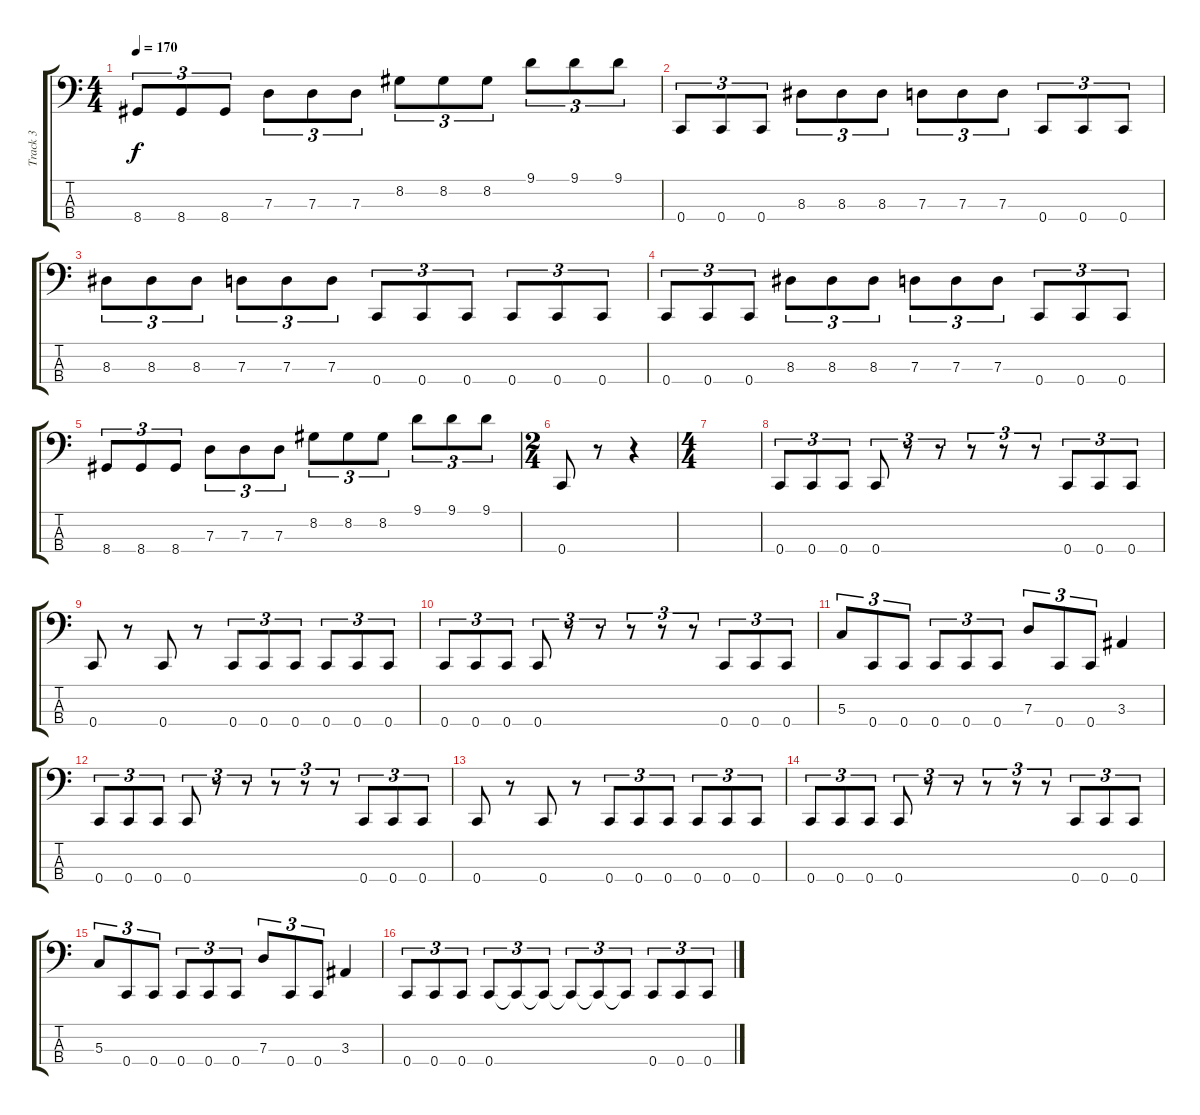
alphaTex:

\track ("Track 3" "Track 3") {instrument electricbasspick}
\staff {score tabs}
\tuning (F2 C2 G1 C1) {hide}
\ts (4 4)
\tempo 170
\clef f4
\ks c
8.4.8{tu (3 2) dy f} 8.4.8{tu (3 2)} 8.4.8{tu (3 2)} 7.3.8{tu (3 2)} 7.3.8{tu (3 2)} 7.3.8{tu (3 2)} 8.2.8{tu (3 2)} 8.2.8{tu (3 2)} 8.2.8{tu (3 2)} 9.1.8{tu (3 2)} 9.1.8{tu (3 2)} 9.1.8{tu (3 2)} |
0.4.8{tu (3 2)} 0.4.8{tu (3 2)} 0.4.8{tu (3 2)} 8.3.8{tu (3 2)} 8.3.8{tu (3 2)} 8.3.8{tu (3 2)} 7.3.8{tu (3 2)} 7.3.8{tu (3 2)} 7.3.8{tu (3 2)} 0.4.8{tu (3 2)} 0.4.8{tu (3 2)} 0.4.8{tu (3 2)} |
8.3.8{tu (3 2)} 8.3.8{tu (3 2)} 8.3.8{tu (3 2)} 7.3.8{tu (3 2)} 7.3.8{tu (3 2)} 7.3.8{tu (3 2)} 0.4.8{tu (3 2)} 0.4.8{tu (3 2)} 0.4.8{tu (3 2)} 0.4.8{tu (3 2)} 0.4.8{tu (3 2)} 0.4.8{tu (3 2)} |
0.4.8{tu (3 2)} 0.4.8{tu (3 2)} 0.4.8{tu (3 2)} 8.3.8{tu (3 2)} 8.3.8{tu (3 2)} 8.3.8{tu (3 2)} 7.3.8{tu (3 2)} 7.3.8{tu (3 2)} 7.3.8{tu (3 2)} 0.4.8{tu (3 2)} 0.4.8{tu (3 2)} 0.4.8{tu (3 2)} |
8.4.8{tu (3 2)} 8.4.8{tu (3 2)} 8.4.8{tu (3 2)} 7.3.8{tu (3 2)} 7.3.8{tu (3 2)} 7.3.8{tu (3 2)} 8.2.8{tu (3 2)} 8.2.8{tu (3 2)} 8.2.8{tu (3 2)} 9.1.8{tu (3 2)} 9.1.8{tu (3 2)} 9.1.8{tu (3 2)} |
\ts (2 4)
0.4.8 r.8 r.4 |
\ts (4 4)
|
0.4.8{tu (3 2)} 0.4.8{tu (3 2)} 0.4.8{tu (3 2)} 0.4.8{tu (3 2)} r.8{tu (3 2)} r.8{tu (3 2)} r.8{tu (3 2)} r.8{tu (3 2)} r.8{tu (3 2)} 0.4.8{tu (3 2)} 0.4.8{tu (3 2)} 0.4.8{tu (3 2)} |
0.4.8 r.8 0.4.8 r.8 0.4.8{tu (3 2)} 0.4.8{tu (3 2)} 0.4.8{tu (3 2)} 0.4.8{tu (3 2)} 0.4.8{tu (3 2)} 0.4.8{tu (3 2)} |
0.4.8{tu (3 2)} 0.4.8{tu (3 2)} 0.4.8{tu (3 2)} 0.4.8{tu (3 2)} r.8{tu (3 2)} r.8{tu (3 2)} r.8{tu (3 2)} r.8{tu (3 2)} r.8{tu (3 2)} 0.4.8{tu (3 2)} 0.4.8{tu (3 2)} 0.4.8{tu (3 2)} |
5.3.8{tu (3 2)} 0.4.8{tu (3 2)} 0.4.8{tu (3 2)} 0.4.8{tu (3 2)} 0.4.8{tu (3 2)} 0.4.8{tu (3 2)} 7.3.8{tu (3 2)} 0.4.8{tu (3 2)} 0.4.8{tu (3 2)} 3.3.4 |
0.4.8{tu (3 2)} 0.4.8{tu (3 2)} 0.4.8{tu (3 2)} 0.4.8{tu (3 2)} r.8{tu (3 2)} r.8{tu (3 2)} r.8{tu (3 2)} r.8{tu (3 2)} r.8{tu (3 2)} 0.4.8{tu (3 2)} 0.4.8{tu (3 2)} 0.4.8{tu (3 2)} |
0.4.8 r.8 0.4.8 r.8 0.4.8{tu (3 2)} 0.4.8{tu (3 2)} 0.4.8{tu (3 2)} 0.4.8{tu (3 2)} 0.4.8{tu (3 2)} 0.4.8{tu (3 2)} |
0.4.8{tu (3 2)} 0.4.8{tu (3 2)} 0.4.8{tu (3 2)} 0.4.8{tu (3 2)} r.8{tu (3 2)} r.8{tu (3 2)} r.8{tu (3 2)} r.8{tu (3 2)} r.8{tu (3 2)} 0.4.8{tu (3 2)} 0.4.8{tu (3 2)} 0.4.8{tu (3 2)} |
5.3.8{tu (3 2)} 0.4.8{tu (3 2)} 0.4.8{tu (3 2)} 0.4.8{tu (3 2)} 0.4.8{tu (3 2)} 0.4.8{tu (3 2)} 7.3.8{tu (3 2)} 0.4.8{tu (3 2)} 0.4.8{tu (3 2)} 3.3.4 |
0.4.8{tu (3 2)} 0.4.8{tu (3 2)} 0.4.8{tu (3 2)} 0.4.8{tu (3 2)} 0.4{t}.8{tu (3 2)} 0.4{t}.8{tu (3 2)} 0.4{t}.8{tu (3 2)} 0.4{t}.8{tu (3 2)} 0.4{t}.8{tu (3 2)} 0.4.8{tu (3 2)} 0.4.8{tu (3 2)} 0.4.8{tu (3 2)}
